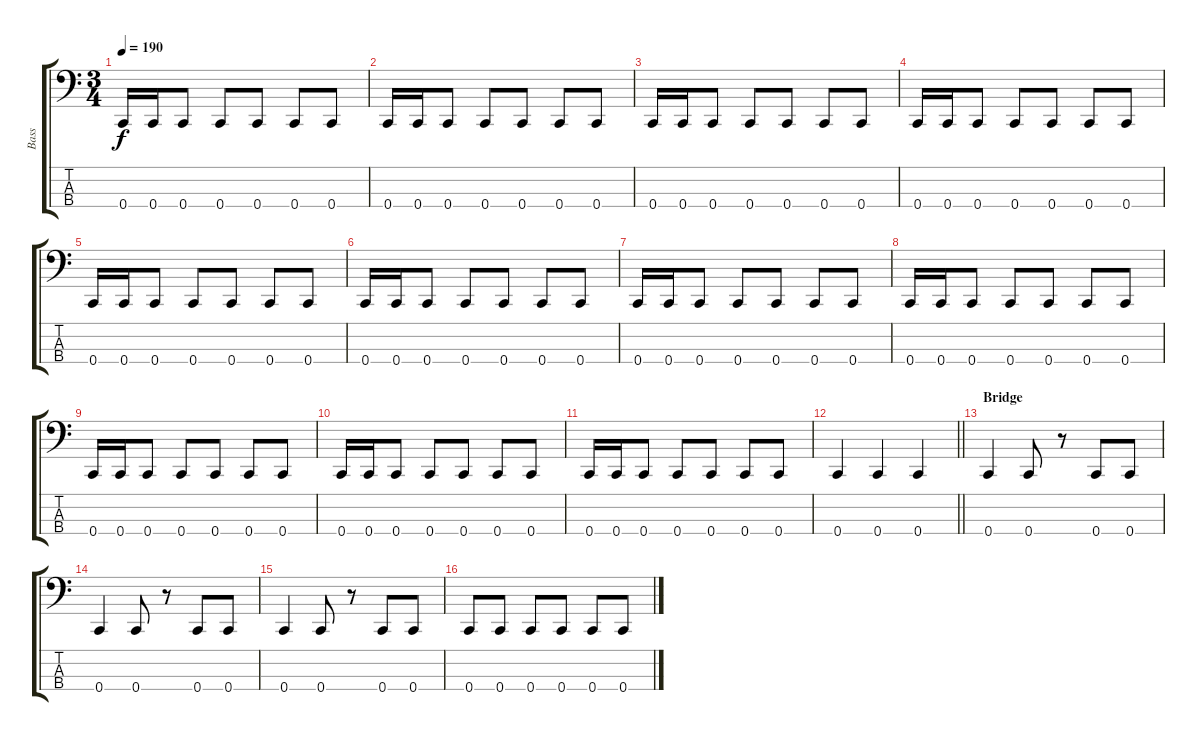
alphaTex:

\track ("Bass" "Bass") {instrument electricbassfinger}
\staff {score tabs}
\tuning (F2 C2 G1 C1) {hide}
\ts (3 4)
\tempo 190
\clef f4
\ks c
0.4.16{dy f} 0.4.16 0.4.8 0.4.8 0.4.8 0.4.8 0.4.8 |
0.4.16 0.4.16 0.4.8 0.4.8 0.4.8 0.4.8 0.4.8 |
0.4.16 0.4.16 0.4.8 0.4.8 0.4.8 0.4.8 0.4.8 |
0.4.16 0.4.16 0.4.8 0.4.8 0.4.8 0.4.8 0.4.8 |
0.4.16 0.4.16 0.4.8 0.4.8 0.4.8 0.4.8 0.4.8 |
0.4.16 0.4.16 0.4.8 0.4.8 0.4.8 0.4.8 0.4.8 |
0.4.16 0.4.16 0.4.8 0.4.8 0.4.8 0.4.8 0.4.8 |
0.4.16 0.4.16 0.4.8 0.4.8 0.4.8 0.4.8 0.4.8 |
0.4.16 0.4.16 0.4.8 0.4.8 0.4.8 0.4.8 0.4.8 |
0.4.16 0.4.16 0.4.8 0.4.8 0.4.8 0.4.8 0.4.8 |
0.4.16 0.4.16 0.4.8 0.4.8 0.4.8 0.4.8 0.4.8 |
\barLineRight lightlight
0.4.4 0.4.4 0.4.4 |
\section ("" "Bridge")
0.4.4 0.4.8 r.8 0.4.8 0.4.8 |
0.4.4 0.4.8 r.8 0.4.8 0.4.8 |
0.4.4 0.4.8 r.8 0.4.8 0.4.8 |
0.4.8 0.4.8 0.4.8 0.4.8 0.4.8 0.4.8
